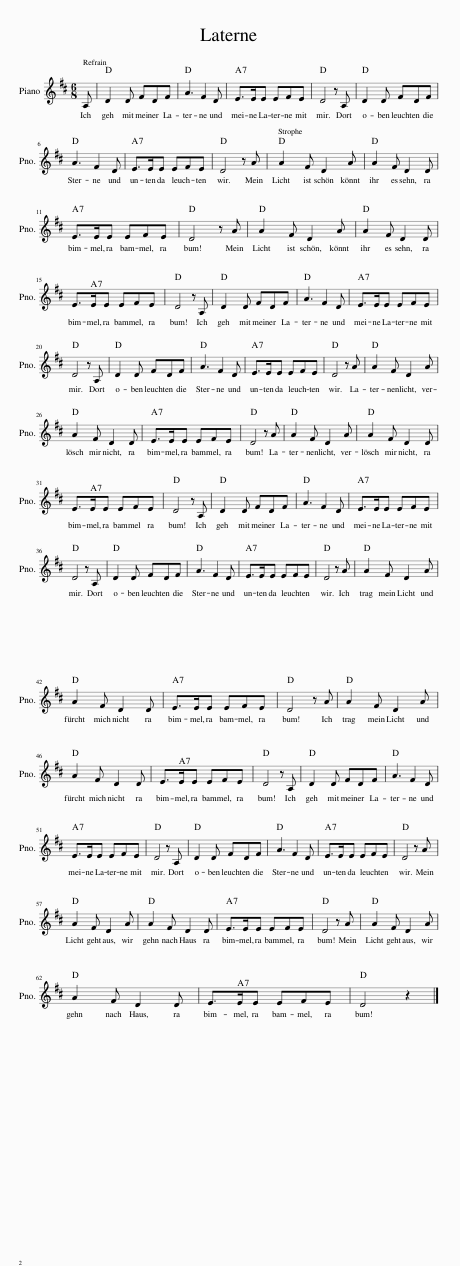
X:1
L:1/8
M:6/8
I:linebreak $
K:D
V:1 treble
V:1
 A, | D2 D FDF | A3 F2 D | E>EE EFE | D4 z A, | %5
 D2 D FDF |$ A3 F2 D | E>EE EFE | D4 z A | A2 F D2 A | %10
 A2 F D2 D |$ E>EE EFE | D4 z A | A2 F D2 A | A2 F D2 D |$ %15
 E>EE EFE | D4 z A, | D2 D FDF | A3 F2 D | E>EE EFE |$ %20
 D4 z A, | D2 D FDF | A3 F2 D | E>EE EFE | D4 z A | %25
 A2 F D2 A |$ A2 F D2 D | E>EE EFE | D4 z A | A2 F D2 A | %30
 A2 F D2 D |$ E>EE EFE | D4 z A, | D2 D FDF | A3 F2 D | %35
 E>EE EFE |$ D4 z A, | D2 D FDF | A3 F2 D | E>EE EFE | %40
 D4 z A | A2 F D2 A |$ A2 F D2 D | E>EE EFE | D4 z A | %45
 A2 F D2 A |$ A2 F D2 D | E>EE EFE | D4 z A, | D2 D FDF | %50
 A3 F2 D |$ E>EE EFE | D4 z A, | D2 D FDF | A3 F2 D | %55
 E>EE EFE | D4 z A |$ A2 F D2 A | A2 F D2 D | E>EE EFE | %60
 D4 z A | A2 F D2 A |$ A2 F D2 D | E>EE EFE | D4 z2 |] %65
